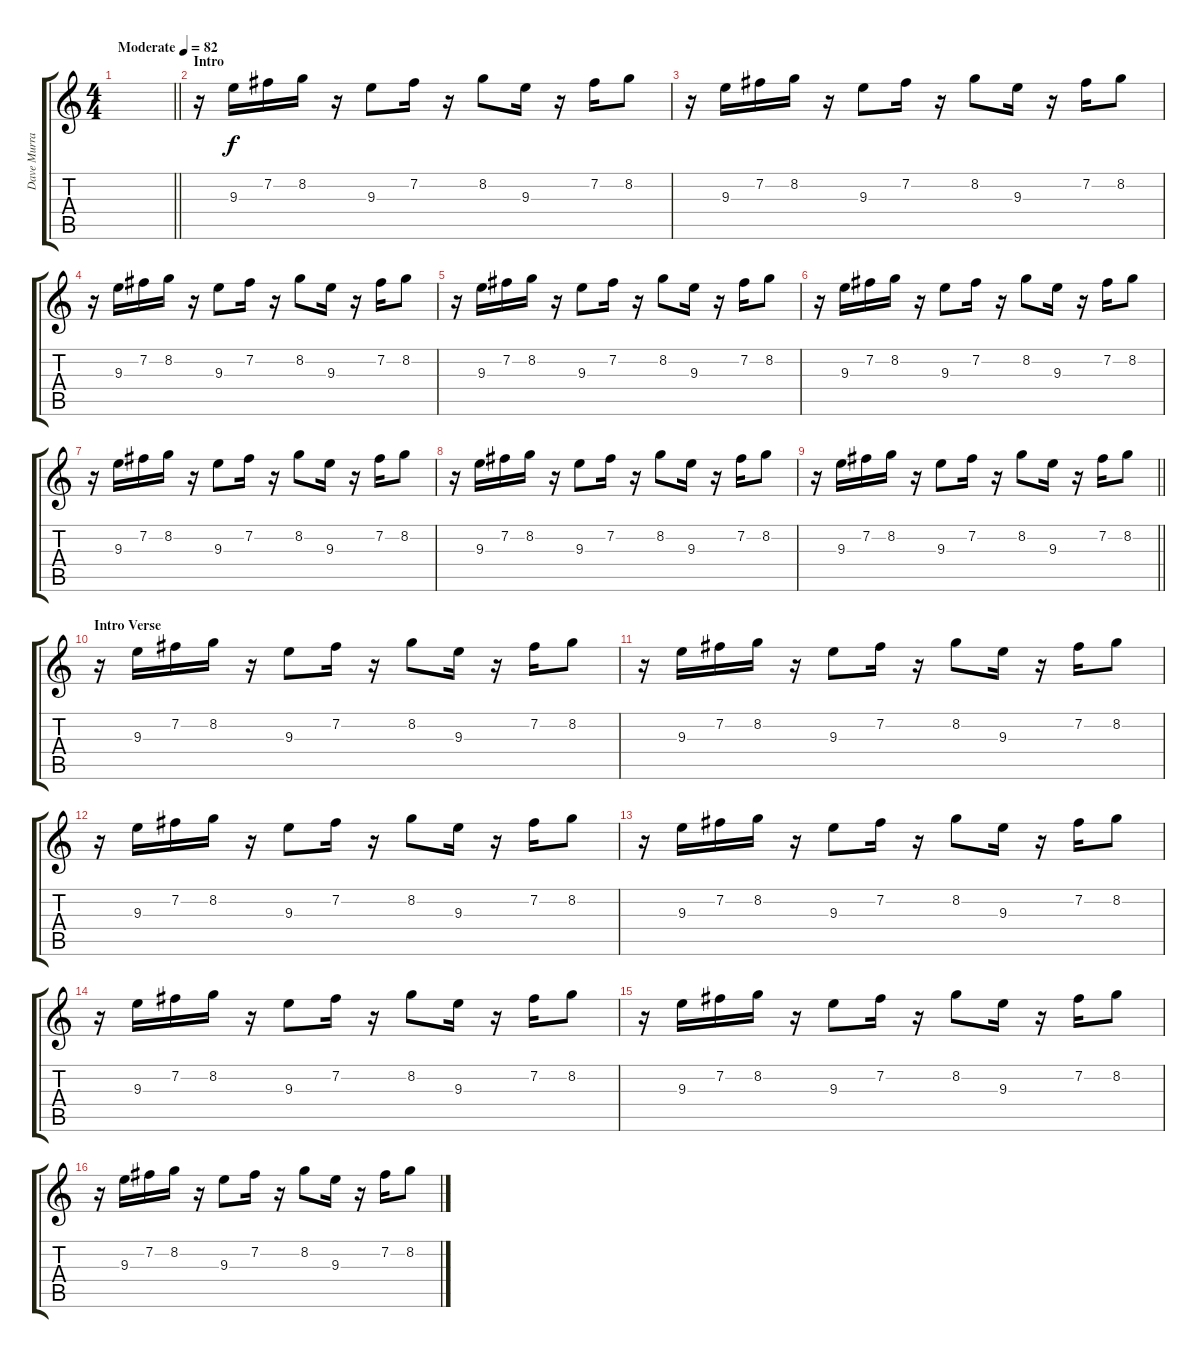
\track ("Dave Murray" "Dave Murra") {instrument overdrivenguitar}
\staff {score tabs}
\tuning (E4 B3 G3 D3 A2 E2) {hide}
\ts (4 4)
\tempo (82 "Moderate")
\clef g2
\barLineRight lightlight
\ks c
|
\section ("" "Intro")
r.16{instrument electricguitarclean} 9.3.16 7.2.16 8.2.16 r.16 9.3.8 7.2.16 r.16 8.2.8 9.3.16 r.16 7.2.16 8.2.8 |
r.16 9.3.16 7.2.16 8.2.16 r.16 9.3.8 7.2.16 r.16 8.2.8 9.3.16 r.16 7.2.16 8.2.8 |
r.16 9.3.16 7.2.16 8.2.16 r.16 9.3.8 7.2.16 r.16 8.2.8 9.3.16 r.16 7.2.16 8.2.8 |
r.16 9.3.16 7.2.16 8.2.16 r.16 9.3.8 7.2.16 r.16 8.2.8 9.3.16 r.16 7.2.16 8.2.8 |
r.16 9.3.16 7.2.16 8.2.16 r.16 9.3.8 7.2.16 r.16 8.2.8 9.3.16 r.16 7.2.16 8.2.8 |
r.16 9.3.16 7.2.16 8.2.16 r.16 9.3.8 7.2.16 r.16 8.2.8 9.3.16 r.16 7.2.16 8.2.8 |
r.16 9.3.16 7.2.16 8.2.16 r.16 9.3.8 7.2.16 r.16 8.2.8 9.3.16 r.16 7.2.16 8.2.8 |
\barLineRight lightlight
r.16 9.3.16 7.2.16 8.2.16 r.16 9.3.8 7.2.16 r.16 8.2.8 9.3.16 r.16 7.2.16 8.2.8 |
\section ("" "Intro Verse")
r.16 9.3.16 7.2.16 8.2.16 r.16 9.3.8 7.2.16 r.16 8.2.8 9.3.16 r.16 7.2.16 8.2.8 |
r.16 9.3.16 7.2.16 8.2.16 r.16 9.3.8 7.2.16 r.16 8.2.8 9.3.16 r.16 7.2.16 8.2.8 |
r.16 9.3.16 7.2.16 8.2.16 r.16 9.3.8 7.2.16 r.16 8.2.8 9.3.16 r.16 7.2.16 8.2.8 |
r.16 9.3.16 7.2.16 8.2.16 r.16 9.3.8 7.2.16 r.16 8.2.8 9.3.16 r.16 7.2.16 8.2.8 |
r.16 9.3.16 7.2.16 8.2.16 r.16 9.3.8 7.2.16 r.16 8.2.8 9.3.16 r.16 7.2.16 8.2.8 |
r.16 9.3.16 7.2.16 8.2.16 r.16 9.3.8 7.2.16 r.16 8.2.8 9.3.16 r.16 7.2.16 8.2.8 |
r.16 9.3.16 7.2.16 8.2.16 r.16 9.3.8 7.2.16 r.16 8.2.8 9.3.16 r.16 7.2.16 8.2.8
